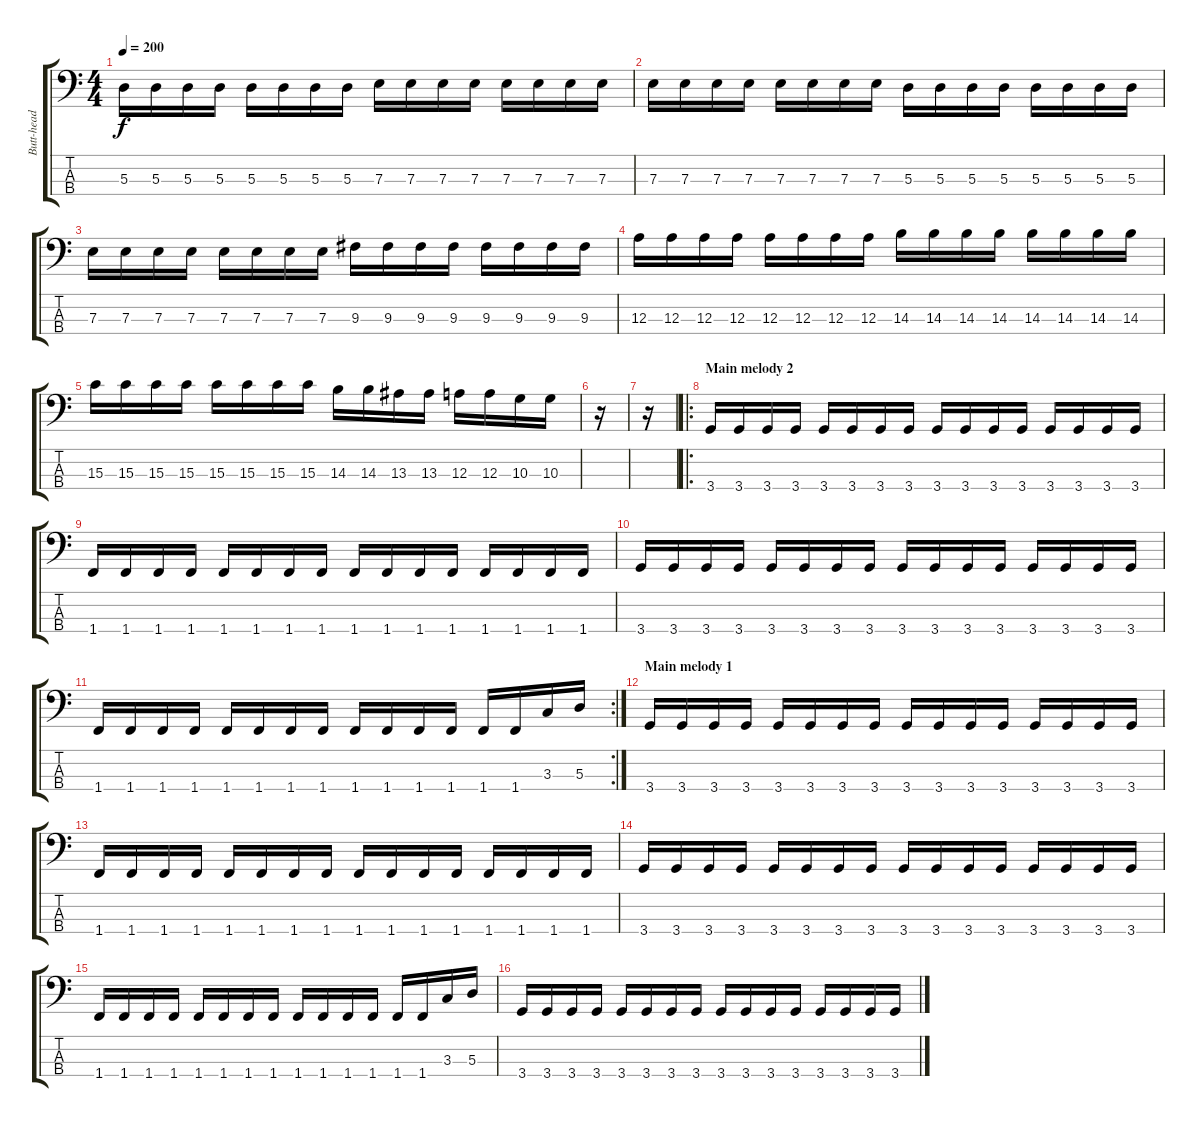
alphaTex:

\track ("Butt-head - bass" "Butt-head ") {instrument fretlessbass}
\staff {score tabs}
\tuning (G2 D2 A1 E1) {hide}
\ts (4 4)
\tempo 200
\clef f4
\ks c
5.3.16{dy f} 5.3.16 5.3.16 5.3.16 5.3.16 5.3.16 5.3.16 5.3.16 7.3.16 7.3.16 7.3.16 7.3.16 7.3.16 7.3.16 7.3.16 7.3.16 |
7.3.16 7.3.16 7.3.16 7.3.16 7.3.16 7.3.16 7.3.16 7.3.16 5.3.16 5.3.16 5.3.16 5.3.16 5.3.16 5.3.16 5.3.16 5.3.16 |
7.3.16 7.3.16 7.3.16 7.3.16 7.3.16 7.3.16 7.3.16 7.3.16 9.3.16 9.3.16 9.3.16 9.3.16 9.3.16 9.3.16 9.3.16 9.3.16 |
12.3.16 12.3.16 12.3.16 12.3.16 12.3.16 12.3.16 12.3.16 12.3.16 14.3.16 14.3.16 14.3.16 14.3.16 14.3.16 14.3.16 14.3.16 14.3.16 |
15.3.16 15.3.16 15.3.16 15.3.16 15.3.16 15.3.16 15.3.16 15.3.16 14.3.16 14.3.16 13.3.16 13.3.16 12.3.16 12.3.16 10.3.16 10.3.16 |
r.16 |
r.16 |
\ro
\section ("" "Main melody 2")
3.4.16 3.4.16 3.4.16 3.4.16 3.4.16 3.4.16 3.4.16 3.4.16 3.4.16 3.4.16 3.4.16 3.4.16 3.4.16 3.4.16 3.4.16 3.4.16 |
1.4.16 1.4.16 1.4.16 1.4.16 1.4.16 1.4.16 1.4.16 1.4.16 1.4.16 1.4.16 1.4.16 1.4.16 1.4.16 1.4.16 1.4.16 1.4.16 |
3.4.16 3.4.16 3.4.16 3.4.16 3.4.16 3.4.16 3.4.16 3.4.16 3.4.16 3.4.16 3.4.16 3.4.16 3.4.16 3.4.16 3.4.16 3.4.16 |
\rc 2
1.4.16 1.4.16 1.4.16 1.4.16 1.4.16 1.4.16 1.4.16 1.4.16 1.4.16 1.4.16 1.4.16 1.4.16 1.4.16 1.4.16 3.3.16 5.3.16 |
\section ("" "Main melody 1")
3.4.16 3.4.16 3.4.16 3.4.16 3.4.16 3.4.16 3.4.16 3.4.16 3.4.16 3.4.16 3.4.16 3.4.16 3.4.16 3.4.16 3.4.16 3.4.16 |
1.4.16 1.4.16 1.4.16 1.4.16 1.4.16 1.4.16 1.4.16 1.4.16 1.4.16 1.4.16 1.4.16 1.4.16 1.4.16 1.4.16 1.4.16 1.4.16 |
3.4.16 3.4.16 3.4.16 3.4.16 3.4.16 3.4.16 3.4.16 3.4.16 3.4.16 3.4.16 3.4.16 3.4.16 3.4.16 3.4.16 3.4.16 3.4.16 |
1.4.16 1.4.16 1.4.16 1.4.16 1.4.16 1.4.16 1.4.16 1.4.16 1.4.16 1.4.16 1.4.16 1.4.16 1.4.16 1.4.16 3.3.16 5.3.16 |
3.4.16 3.4.16 3.4.16 3.4.16 3.4.16 3.4.16 3.4.16 3.4.16 3.4.16 3.4.16 3.4.16 3.4.16 3.4.16 3.4.16 3.4.16 3.4.16
